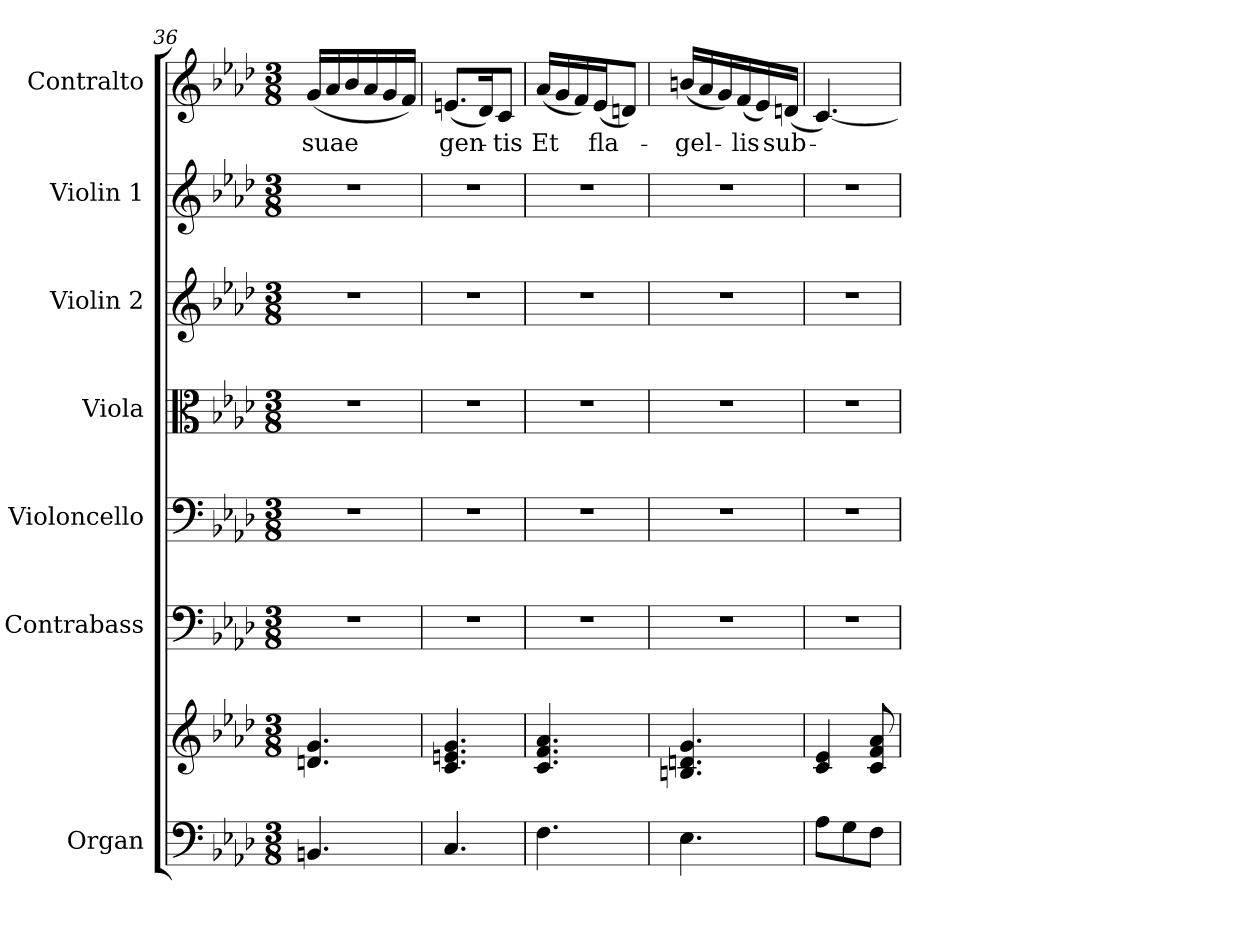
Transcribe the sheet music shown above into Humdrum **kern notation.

**kern	**kern	**kern	**kern	**kern	**kern	**kern	**kern	**text
*part7	*part7	*part6	*part5	*part4	*part3	*part2	*part1	*part1
*staff8	*staff7	*staff6	*staff5	*staff4	*staff3	*staff2	*staff1	*staff1
*I"Organ	*	*I"Contrabass	*I"Violoncello	*I"Viola	*I"Violin 2	*I"Violin 1	*I"Contralto	*
*I'Org.	*	*I'Cb.	*I'Vc.	*I'Vla.	*I'Vln. 2	*I'Vln. 1	*I'C.	*
*clefF4	*clefG2	*clefF4	*clefF4	*clefC3	*clefG2	*clefG2	*clefG2	*
*	*	*ITrd7c12	*	*	*	*	*	*
*k[b-e-a-d-]	*k[b-e-a-d-]	*k[b-e-a-d-]	*k[b-e-a-d-]	*k[b-e-a-d-]	*k[b-e-a-d-]	*k[b-e-a-d-]	*k[b-e-a-d-]	*
*f:	*f:	*f:	*f:	*f:	*f:	*f:	*f:	*
*M3/8	*M3/8	*M3/8	*M3/8	*M3/8	*M3/8	*M3/8	*M3/8	*
=36	=36	=36	=36	=36	=36	=36	=36	=36
!	!	!LO:N:vis=1	!LO:N:vis=1	!LO:N:vis=1	!LO:N:vis=1	!LO:N:vis=1	!	!
!	!	!	!	!	!	!	!	!LO:LY:b:color=#000000
4.BBni/	4.dni/ 4.gi	4.r	4.r	4.r	4.r	4.r	(16gi/LL	suae
.	.	.	.	.	.	.	16a-i/	.
.	.	.	.	.	.	.	16b-i/	.
.	.	.	.	.	.	.	16a-i/	.
.	.	.	.	.	.	.	16gi/	.
.	.	.	.	.	.	.	16fi/JJ)	.
=37	=37	=37	=37	=37	=37	=37	=37	=37
!	!	!LO:N:vis=1	!LO:N:vis=1	!LO:N:vis=1	!LO:N:vis=1	!LO:N:vis=1	!	!
!	!	!	!	!	!	!	!	!LO:LY:b:color=#000000
4.Ci/	4.ci/ 4.eni 4.gi	4.r	4.r	4.r	4.r	4.r	(8.eni/L	gen-
.	.	.	.	.	.	.	16d-i/K)	.
!	!	!	!	!	!	!	!	!LO:LY:b:color=#000000
.	.	.	.	.	.	.	8ci/J	-tis
=38	=38	=38	=38	=38	=38	=38	=38	=38
!	!	!LO:N:vis=1	!LO:N:vis=1	!LO:N:vis=1	!LO:N:vis=1	!LO:N:vis=1	!	!
!	!	!	!	!	!	!	!	!LO:LY:b:color=#000000
4.Fi\	4.ci/ 4.fi 4.a-i	4.r	4.r	4.r	4.r	4.r	(16a-i/LL	Et
.	.	.	.	.	.	.	16gi/	.
.	.	.	.	.	.	.	16fi/)	.
!	!	!	!	!	!	!	!	!LO:LY:b:color=#000000
.	.	.	.	.	.	.	(16e-i/J	fla-
.	.	.	.	.	.	.	8dni/J)	.
=39	=39	=39	=39	=39	=39	=39	=39	=39
!	!	!LO:N:vis=1	!LO:N:vis=1	!LO:N:vis=1	!LO:N:vis=1	!LO:N:vis=1	!	!
!	!	!	!	!	!	!	!	!LO:LY:b:color=#000000
4.E-i\	4.Bni/ 4.dni 4.gi	4.r	4.r	4.r	4.r	4.r	(16bni/LL	-gel-
.	.	.	.	.	.	.	16a-i/	.
.	.	.	.	.	.	.	16gi/)	.
!	!	!	!	!	!	!	!	!LO:LY:b:color=#000000
.	.	.	.	.	.	.	(16fi/	-lis
.	.	.	.	.	.	.	16e-i/)	.
!	!	!	!	!	!	!	!	!LO:LY:b:color=#000000
.	.	.	.	.	.	.	(16dni/JJ	sub-
=40	=40	=40	=40	=40	=40	=40	=40	=40
!	!	!LO:N:vis=1	!LO:N:vis=1	!LO:N:vis=1	!LO:N:vis=1	!LO:N:vis=1	!	!
8A-i\L	4ci/ 4e-i	4.r	4.r	4.r	4.r	4.r	[4.ci/)	.
8Gi\	.	.	.	.	.	.	.	.
8Fi\J	8ci/ 8fi 8a-i	.	.	.	.	.	.	.
=	=	=	=	=	=	=	=	=
*-	*-	*-	*-	*-	*-	*-	*-	*-
